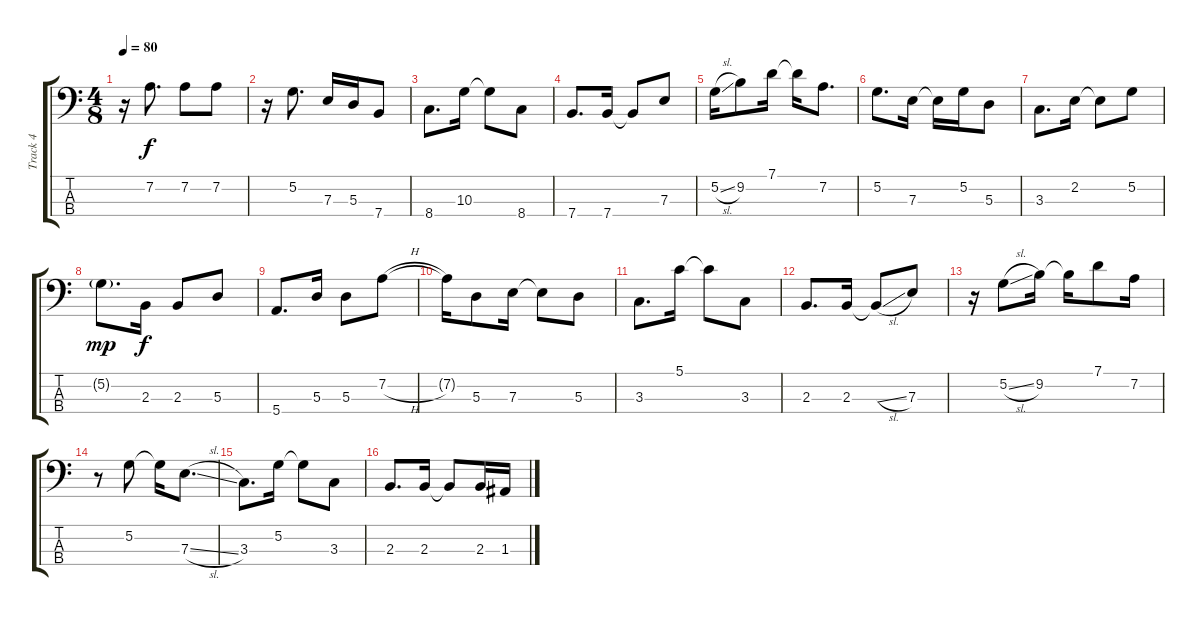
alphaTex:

\track ("Track 4" "Track 4") {instrument electricbassfinger}
\staff {score tabs}
\tuning (G2 D2 A1 E1) {hide}
\ts (4 8)
\tempo 80
\clef f4
\ks c
r.16{dy f} 7.2.8{d} 7.2.8 7.2.8 |
r.16 5.2.8{d} 7.3.16 5.3.16 7.4.8 |
8.4.8{d} 10.3.16 10.3{t}.8 8.4.8 |
7.4.8{d} 7.4.16 7.4{t}.8 7.3.8 |
5.2{sl}.16 9.2.8 7.1.16 7.1{t}.16 7.2.8{d} |
5.2.8{d} 7.3.16 7.3{t}.16 5.2.16 5.3.8 |
3.3.8{d} 2.2.16 2.2{t}.8 5.2.8 |
5.2{g}.8{d dy mp} 2.3.16{dy f} 2.3.8 5.3.8 |
5.4.8{d} 5.3.16 5.3.8 7.2{h}.8 |
7.2{t}.16 5.3.8 7.3.16 7.3{t}.8 5.3.8 |
3.3.8{d} 5.1.16 5.1{t}.8 3.3.8 |
2.3.8{d} 2.3.16 2.3{sl t}.8 7.3.8 |
r.16 5.2{sl}.8 9.2.16 9.2{t}.16 7.1.8 7.2.16 |
r.8 5.2.8 5.2{t}.16 7.3{sl}.8{d} |
3.3.8{d} 5.2.16 5.2{t}.8 3.3.8 |
2.3.8{d} 2.3.16 2.3{t}.8 2.3.16 1.3.16
